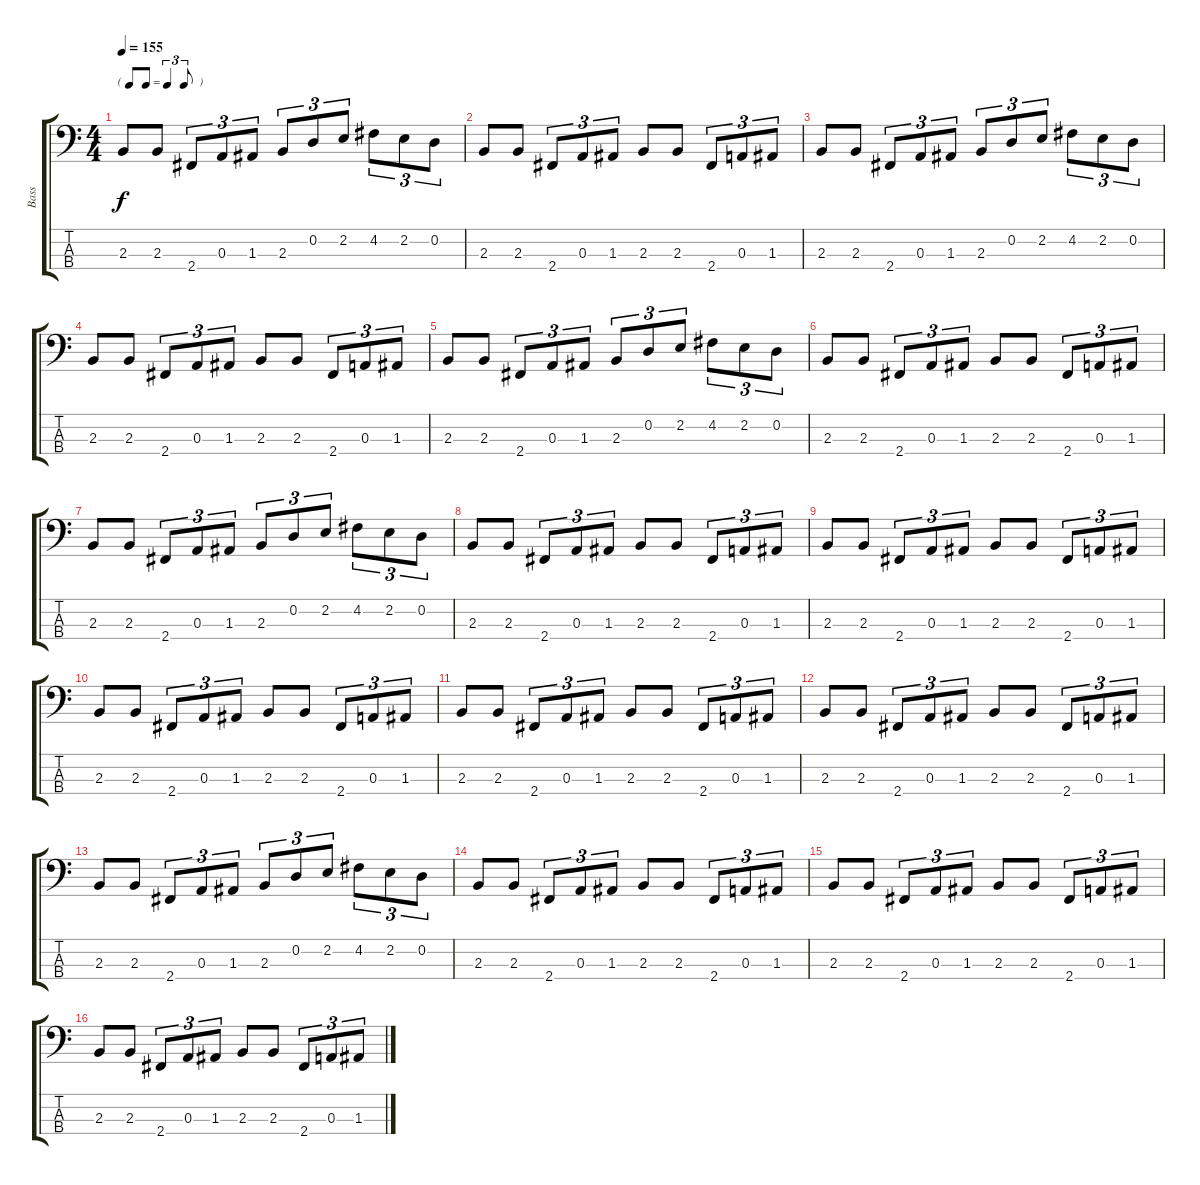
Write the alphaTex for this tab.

\track ("Bass" "Bass") {instrument electricbassfinger}
\staff {score tabs}
\tuning (G2 D2 A1 E1) {hide}
\ts (4 4)
\tf triplet8th
\tempo 155
\clef f4
\ks c
2.3.8{dy f} 2.3.8 2.4.8{tu (3 2)} 0.3.8{tu (3 2)} 1.3.8{tu (3 2)} 2.3.8{tu (3 2)} 0.2.8{tu (3 2)} 2.2.8{tu (3 2)} 4.2.8{tu (3 2)} 2.2.8{tu (3 2)} 0.2.8{tu (3 2)} |
2.3.8 2.3.8 2.4.8{tu (3 2)} 0.3.8{tu (3 2)} 1.3.8{tu (3 2)} 2.3.8 2.3.8 2.4.8{tu (3 2)} 0.3.8{tu (3 2)} 1.3.8{tu (3 2)} |
2.3.8 2.3.8 2.4.8{tu (3 2)} 0.3.8{tu (3 2)} 1.3.8{tu (3 2)} 2.3.8{tu (3 2)} 0.2.8{tu (3 2)} 2.2.8{tu (3 2)} 4.2.8{tu (3 2)} 2.2.8{tu (3 2)} 0.2.8{tu (3 2)} |
2.3.8 2.3.8 2.4.8{tu (3 2)} 0.3.8{tu (3 2)} 1.3.8{tu (3 2)} 2.3.8 2.3.8 2.4.8{tu (3 2)} 0.3.8{tu (3 2)} 1.3.8{tu (3 2)} |
2.3.8 2.3.8 2.4.8{tu (3 2)} 0.3.8{tu (3 2)} 1.3.8{tu (3 2)} 2.3.8{tu (3 2)} 0.2.8{tu (3 2)} 2.2.8{tu (3 2)} 4.2.8{tu (3 2)} 2.2.8{tu (3 2)} 0.2.8{tu (3 2)} |
2.3.8 2.3.8 2.4.8{tu (3 2)} 0.3.8{tu (3 2)} 1.3.8{tu (3 2)} 2.3.8 2.3.8 2.4.8{tu (3 2)} 0.3.8{tu (3 2)} 1.3.8{tu (3 2)} |
2.3.8 2.3.8 2.4.8{tu (3 2)} 0.3.8{tu (3 2)} 1.3.8{tu (3 2)} 2.3.8{tu (3 2)} 0.2.8{tu (3 2)} 2.2.8{tu (3 2)} 4.2.8{tu (3 2)} 2.2.8{tu (3 2)} 0.2.8{tu (3 2)} |
2.3.8 2.3.8 2.4.8{tu (3 2)} 0.3.8{tu (3 2)} 1.3.8{tu (3 2)} 2.3.8 2.3.8 2.4.8{tu (3 2)} 0.3.8{tu (3 2)} 1.3.8{tu (3 2)} |
2.3.8 2.3.8 2.4.8{tu (3 2)} 0.3.8{tu (3 2)} 1.3.8{tu (3 2)} 2.3.8 2.3.8 2.4.8{tu (3 2)} 0.3.8{tu (3 2)} 1.3.8{tu (3 2)} |
2.3.8 2.3.8 2.4.8{tu (3 2)} 0.3.8{tu (3 2)} 1.3.8{tu (3 2)} 2.3.8 2.3.8 2.4.8{tu (3 2)} 0.3.8{tu (3 2)} 1.3.8{tu (3 2)} |
2.3.8 2.3.8 2.4.8{tu (3 2)} 0.3.8{tu (3 2)} 1.3.8{tu (3 2)} 2.3.8 2.3.8 2.4.8{tu (3 2)} 0.3.8{tu (3 2)} 1.3.8{tu (3 2)} |
2.3.8 2.3.8 2.4.8{tu (3 2)} 0.3.8{tu (3 2)} 1.3.8{tu (3 2)} 2.3.8 2.3.8 2.4.8{tu (3 2)} 0.3.8{tu (3 2)} 1.3.8{tu (3 2)} |
2.3.8 2.3.8 2.4.8{tu (3 2)} 0.3.8{tu (3 2)} 1.3.8{tu (3 2)} 2.3.8{tu (3 2)} 0.2.8{tu (3 2)} 2.2.8{tu (3 2)} 4.2.8{tu (3 2)} 2.2.8{tu (3 2)} 0.2.8{tu (3 2)} |
2.3.8 2.3.8 2.4.8{tu (3 2)} 0.3.8{tu (3 2)} 1.3.8{tu (3 2)} 2.3.8 2.3.8 2.4.8{tu (3 2)} 0.3.8{tu (3 2)} 1.3.8{tu (3 2)} |
2.3.8 2.3.8 2.4.8{tu (3 2)} 0.3.8{tu (3 2)} 1.3.8{tu (3 2)} 2.3.8 2.3.8 2.4.8{tu (3 2)} 0.3.8{tu (3 2)} 1.3.8{tu (3 2)} |
2.3.8 2.3.8 2.4.8{tu (3 2)} 0.3.8{tu (3 2)} 1.3.8{tu (3 2)} 2.3.8 2.3.8 2.4.8{tu (3 2)} 0.3.8{tu (3 2)} 1.3.8{tu (3 2)}
